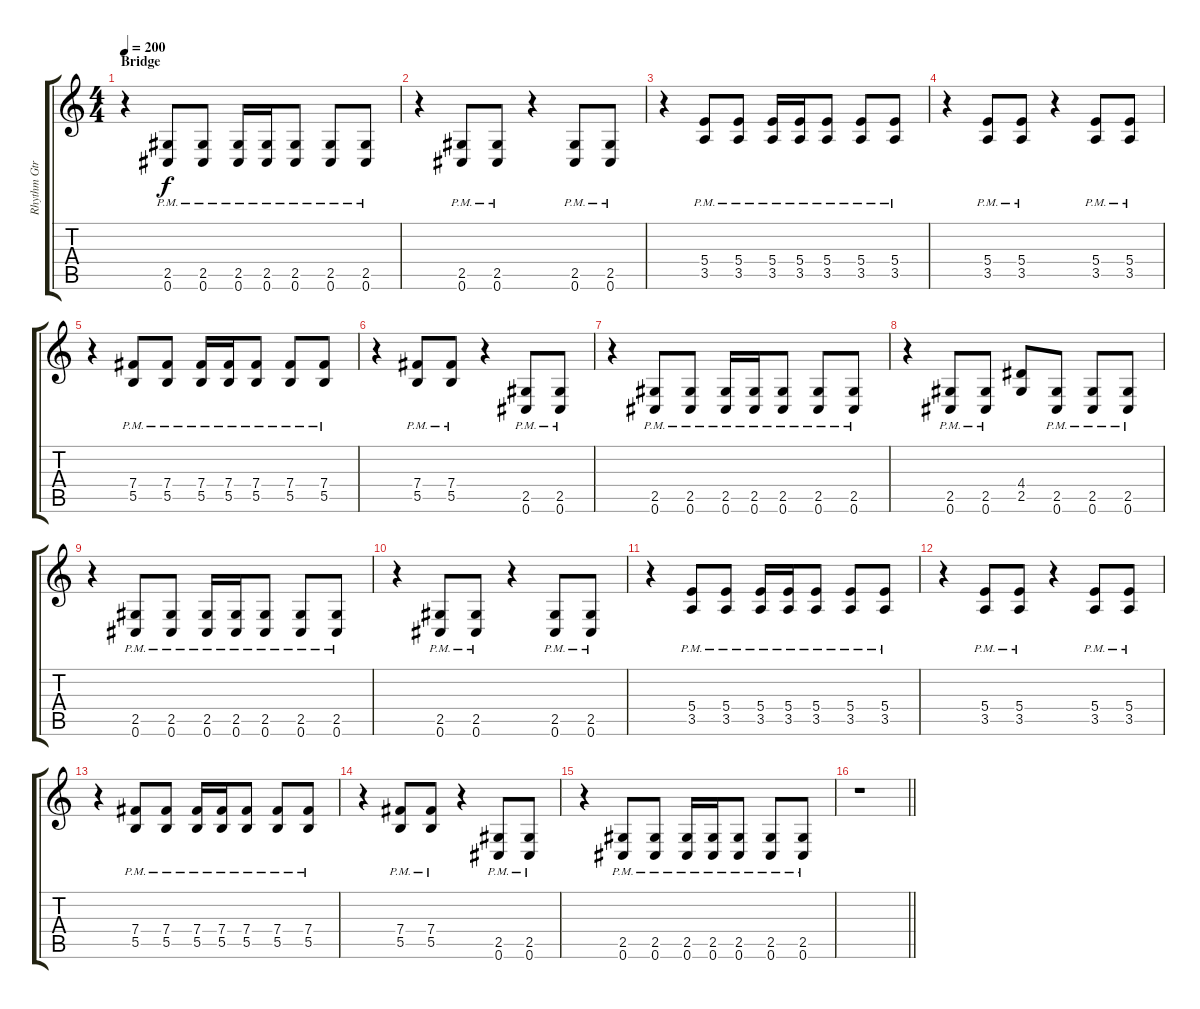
\track ("Rhythm Gtr" "Rhythm Gtr") {instrument distortionguitar}
\staff {score tabs}
\tuning (Db4 Ab3 E3 B2 Gb2 Db2) {hide}
\ts (4 4)
\section ("" "Bridge")
\tempo 200
\clef g2
\ks c
r.4{dy f} (2.5 0.6{pm}).8 (2.5 0.6{pm}).8 (2.5 0.6{pm}).16 (2.5 0.6{pm}).16 (2.5 0.6{pm}).8 (2.5 0.6{pm}).8 (2.5{pm} 0.6).8 |
r.4 (2.5 0.6{pm}).8 (2.5 0.6{pm}).8 r.4 (2.5 0.6{pm}).8 (2.5 0.6{pm}).8 |
r.4 (5.4 3.5{pm}).8 (5.4 3.5{pm}).8 (5.4 3.5{pm}).16 (5.4 3.5{pm}).16 (5.4 3.5{pm}).8 (5.4 3.5{pm}).8 (5.4{pm} 3.5).8 |
r.4 (5.4 3.5{pm}).8 (5.4 3.5{pm}).8 r.4 (5.4 3.5{pm}).8 (5.4 3.5{pm}).8 |
r.4 (7.4 5.5{pm}).8 (7.4 5.5{pm}).8 (7.4 5.5{pm}).16 (7.4 5.5{pm}).16 (7.4 5.5{pm}).8 (7.4 5.5{pm}).8 (7.4{pm} 5.5).8 |
r.4 (7.4 5.5{pm}).8 (7.4 5.5{pm}).8 r.4 (2.5{pm} 0.6).8 (2.5{pm} 0.6).8 |
r.4 (2.5 0.6{pm}).8 (2.5 0.6{pm}).8 (2.5 0.6{pm}).16 (2.5 0.6{pm}).16 (2.5 0.6{pm}).8 (2.5 0.6{pm}).8 (2.5 0.6{pm}).8 |
r.4 (2.5 0.6{pm}).8 (2.5 0.6{pm}).8 (4.4 2.5).8 (2.5{pm} 0.6).8 (2.5{pm} 0.6).8 (2.5{pm} 0.6).8 |
r.4 (2.5 0.6{pm}).8 (2.5 0.6{pm}).8 (2.5 0.6{pm}).16 (2.5 0.6{pm}).16 (2.5 0.6{pm}).8 (2.5 0.6{pm}).8 (2.5{pm} 0.6).8 |
r.4 (2.5 0.6{pm}).8 (2.5 0.6{pm}).8 r.4 (2.5 0.6{pm}).8 (2.5 0.6{pm}).8 |
r.4 (5.4 3.5{pm}).8 (5.4 3.5{pm}).8 (5.4 3.5{pm}).16 (5.4 3.5{pm}).16 (5.4 3.5{pm}).8 (5.4 3.5{pm}).8 (5.4{pm} 3.5).8 |
r.4 (5.4 3.5{pm}).8 (5.4 3.5{pm}).8 r.4 (5.4 3.5{pm}).8 (5.4 3.5{pm}).8 |
r.4 (7.4 5.5{pm}).8 (7.4 5.5{pm}).8 (7.4 5.5{pm}).16 (7.4 5.5{pm}).16 (7.4 5.5{pm}).8 (7.4 5.5{pm}).8 (7.4{pm} 5.5).8 |
r.4 (7.4 5.5{pm}).8 (7.4 5.5{pm}).8 r.4 (2.5{pm} 0.6).8 (2.5{pm} 0.6).8 |
r.4 (2.5 0.6{pm}).8 (2.5 0.6{pm}).8 (2.5 0.6{pm}).16 (2.5 0.6{pm}).16 (2.5 0.6{pm}).8 (2.5 0.6{pm}).8 (2.5 0.6{pm}).8 |
\barLineRight lightlight
r.1
